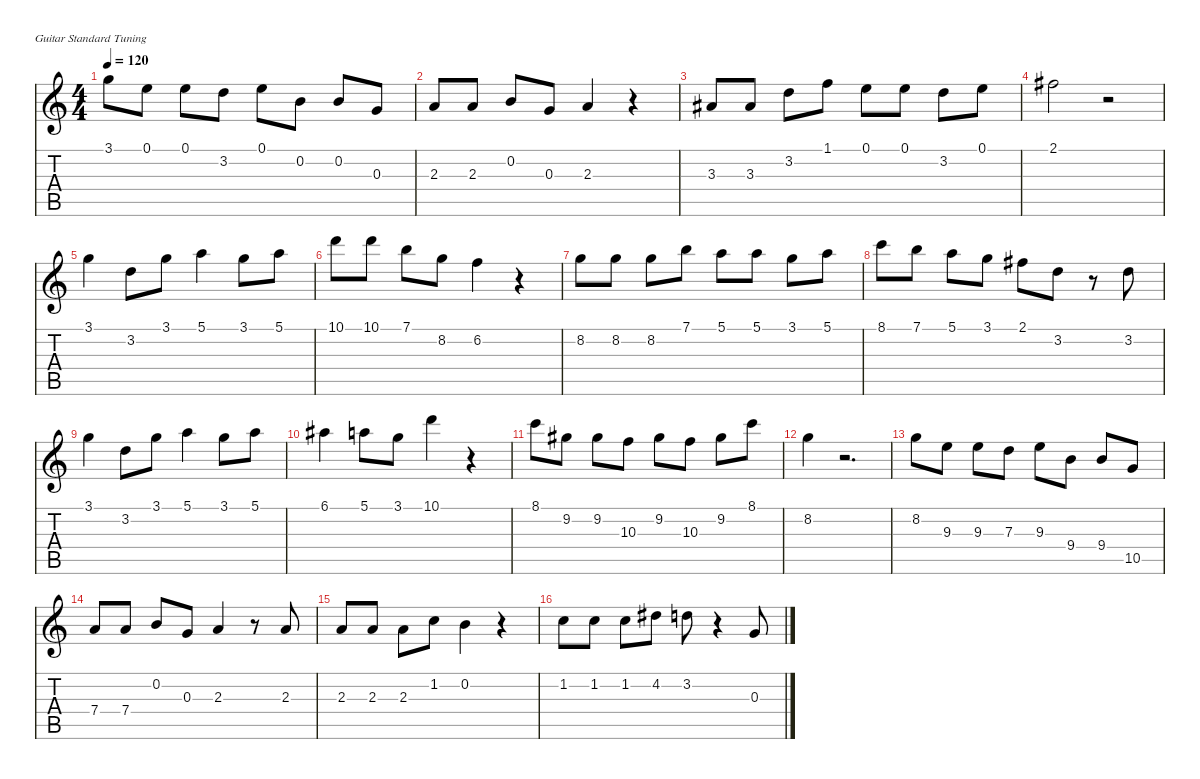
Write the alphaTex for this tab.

\defaultSystemsLayout 4
\hideDynamics
\bracketExtendMode nobrackets
\singleTrackTrackNamePolicy hidden
\multiTrackTrackNamePolicy hidden
\otherSystemsTrackNameOrientation horizontal
\track ("Theme" "od.guit.") {mute instrument overdrivenguitar}
\staff {score tabs}
\tuning (E4 B3 G3 D3 A2 E2)
\ts (4 4)
\tempo 120
\clef g2
\ks c
3.1.8{dy f beam Down} 0.1.8{beam Down} 0.1.8{beam Down} 3.2.8{beam Down} 0.1.8{beam Down} 0.2.8{beam Down} 0.2.8{beam Up} 0.3.8{beam Up} |
2.3.8{beam Up} 2.3.8{beam Up} 0.2.8{beam Up} 0.3.8{beam Up} 2.3.4{beam Up} r.4{beam Up} |
3.3{acc #}.8{beam Up} 3.3{acc #}.8{beam Up} 3.2.8{beam Down} 1.1.8{beam Down} 0.1.8{beam Down} 0.1.8{beam Down} 3.2.8{beam Down} 0.1.8{beam Down} |
2.1{acc #}.2{beam Down} r.2{beam Down} |
3.1.4{beam Down} 3.2.8{beam Down} 3.1.8{beam Down} 5.1.4{beam Down} 3.1.8{beam Down} 5.1.8{beam Down} |
10.1.8{beam Down} 10.1.8{beam Down} 7.1.8{beam Down} 8.2.8{beam Down} 6.2.4{beam Down} r.4{beam Down} |
8.2.8{beam Down} 8.2.8{beam Down} 8.2.8{beam Down} 7.1.8{beam Down} 5.1.8{beam Down} 5.1.8{beam Down} 3.1.8{beam Down} 5.1.8{beam Down} |
8.1.8{beam Down} 7.1.8{beam Down} 5.1.8{beam Down} 3.1.8{beam Down} 2.1{acc #}.8{beam Down} 3.2.8{beam Down} r.8{beam Down} 3.2.8{beam Down} |
3.1.4{beam Down} 3.2.8{beam Down} 3.1.8{beam Down} 5.1.4{beam Down} 3.1.8{beam Down} 5.1.8{beam Down} |
6.1{acc #}.4{beam Down} 5.1.8{beam Down} 3.1.8{beam Down} 10.1.4{beam Down} r.4{beam Down} |
8.1.8{dy fff beam Down} 9.2{acc #}.8{beam Down} 9.2{acc #}.8{beam Down} 10.3.8{beam Down} 9.2{acc #}.8{beam Down} 10.3.8{beam Down} 9.2{acc #}.8{beam Down} 8.1.8{beam Down} |
8.2.4{beam Down} r.2{d beam Down} |
8.2.8{dy f beam Down} 9.3.8{beam Down} 9.3.8{beam Down} 7.3.8{beam Down} 9.3.8{beam Down} 9.4.8{beam Down} 9.4.8{beam Up} 10.5.8{beam Up} |
7.4.8{beam Up} 7.4.8{beam Up} 0.2.8{beam Up} 0.3.8{beam Up} 2.3.4{beam Up} r.8{beam Up} 2.3.8{beam Up} |
2.3.8{beam Up} 2.3.8{beam Up} 2.3.8{beam Down} 1.2.8{beam Down} 0.2.4{beam Down} r.4{beam Down} |
1.2.8{beam Down} 1.2.8{beam Down} 1.2.8{beam Down} 4.2{acc #}.8{beam Down} 3.2.8{beam Down} r.4{beam Down} 0.3.8{beam Up}
